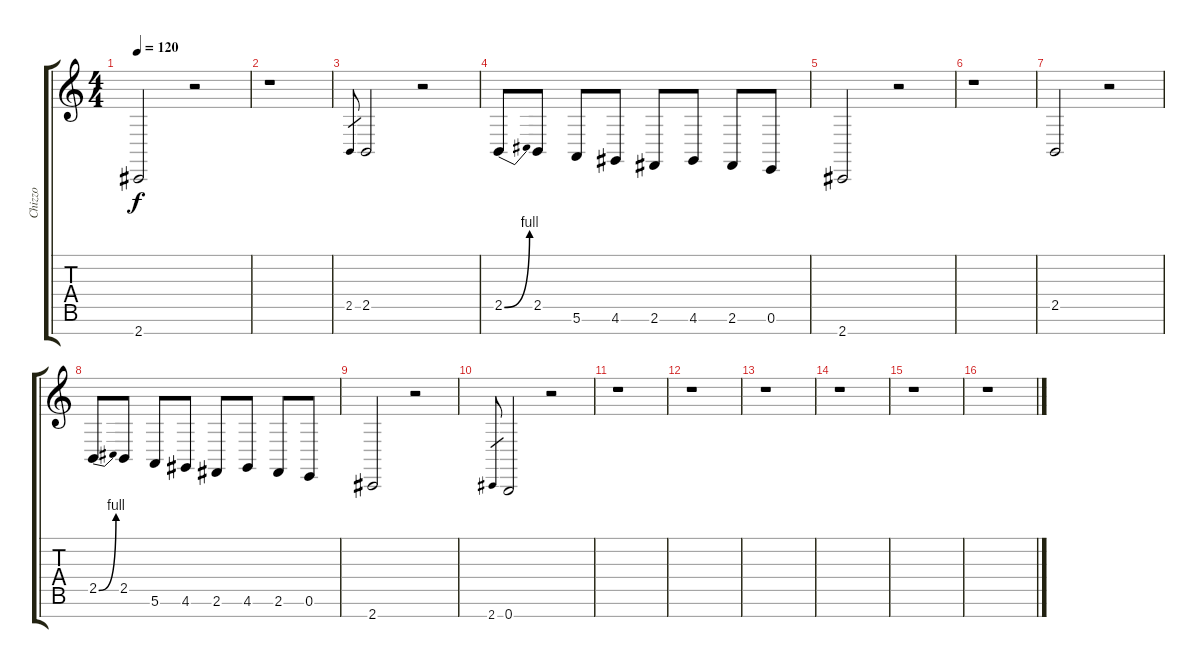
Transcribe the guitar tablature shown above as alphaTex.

\track ("Chizzo" "Chizzo") {instrument lead8bassandlead}
\staff {score tabs}
\tuning (E4 B3 G3 D3 A2 E2 B1) {hide}
\ts (4 4)
\tempo 120
\clef g2
\ks c
2.7.2{dy f} r.2 |
r.1 |
2.5.8{gr} 2.5.2 r.2 |
2.5{be (bend 0 0 60 4)}.8 2.5.8 5.6.8 4.6.8 2.6.8 4.6.8 2.6.8 0.6.8 |
2.7.2 r.2 |
r.1 |
2.5.2 r.2 |
2.5{be (bend 0 0 60 4)}.8 2.5.8 5.6.8 4.6.8 2.6.8 4.6.8 2.6.8 0.6.8 |
2.7.2 r.2 |
2.7.8{gr} 0.7.2 r.2 |
r.1 |
r.1 |
r.1 |
r.1 |
r.1 |
r.1
